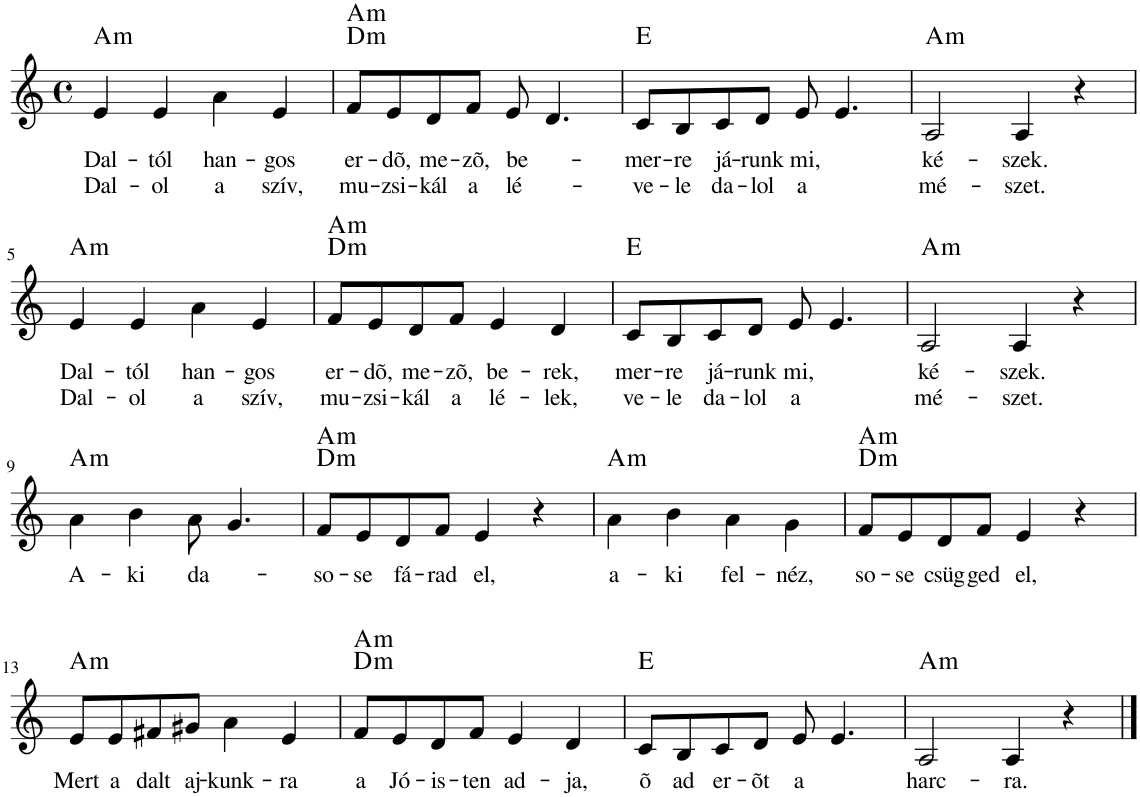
**kern	**text	**text	**harte
*part1	*part1	*part1	*part1
*staff1	*staff1	*staff1	*
*I"Piano	*	*	*
*I'Pno	*	*	*
*clefG2	*	*	*
*k[]	*	*	*
*M4/4	*	*	*
*met(c)	*	*	*
=1	=1	=1	=1
!	!LO:LY:b	!LO:LY:b	!LO:H:kt=m
4e/	Dal-	Dal-	A:min
!	!LO:LY:b	!LO:LY:b	!
4e/	-tól	-ol	.
!	!LO:LY:b	!LO:LY:b	!
4a\	han-	a	.
!	!LO:LY:b	!LO:LY:b	!
4e/	-gos	szív,	.
=2	=2	=2	=2
!	!LO:LY:b	!LO:LY:b	!LO:H:n=1:kt=m
!	!	!	!LO:H:n=2:kt=m
8f/L	er-	mu-	D:min A:min
!	!LO:LY:b	!LO:LY:b	!
8e/	-dõ,	-zsi-	.
!	!LO:LY:b	!LO:LY:b	!
8d/	me-	-kál	.
!	!LO:LY:b	!LO:LY:b	!
8f/J	-zõ,	a	.
!	!LO:LY:b	!LO:LY:b	!
8e/	be-	lé-	.
4.d/	.	.	.
=3	=3	=3	=3
!	!LO:LY:b	!LO:LY:b	!
8c/L	mer-	ve-	E:maj
!	!LO:LY:b	!LO:LY:b	!
8B/	-re	-le	.
!	!LO:LY:b	!LO:LY:b	!
8c/	já-	da-	.
!	!LO:LY:b	!LO:LY:b	!
8d/J	-runk	-lol	.
!	!LO:LY:b	!LO:LY:b	!
8e/	mi,	a	.
4.e/	.	.	.
=4	=4	=4	=4
!	!LO:LY:b	!LO:LY:b	!LO:H:kt=m
2A/	-ké-	-mé-	A:min
!	!LO:LY:b	!LO:LY:b	!
4A/	-szek.	-szet.	.
4r	.	.	.
!!LO:LB:g=z
=5	=5	=5	=5
!	!LO:LY:b	!LO:LY:b	!LO:H:kt=m
4e/	Dal-	Dal-	A:min
!	!LO:LY:b	!LO:LY:b	!
4e/	-tól	-ol	.
!	!LO:LY:b	!LO:LY:b	!
4a\	han-	a	.
!	!LO:LY:b	!LO:LY:b	!
4e/	-gos	szív,	.
=6	=6	=6	=6
!	!LO:LY:b	!LO:LY:b	!LO:H:n=1:kt=m
!	!	!	!LO:H:n=2:kt=m
8f/L	er-	mu-	D:min A:min
!	!LO:LY:b	!LO:LY:b	!
8e/	-dõ,	-zsi-	.
!	!LO:LY:b	!LO:LY:b	!
8d/	me-	-kál	.
!	!LO:LY:b	!LO:LY:b	!
8f/J	-zõ,	a	.
!	!LO:LY:b	!LO:LY:b	!
4e/	be-	lé-	.
!	!LO:LY:b	!LO:LY:b	!
4d/	-rek,	-lek,	.
=7	=7	=7	=7
!	!LO:LY:b	!LO:LY:b	!
8c/L	mer-	ve-	E:maj
!	!LO:LY:b	!LO:LY:b	!
8B/	-re	-le	.
!	!LO:LY:b	!LO:LY:b	!
8c/	já-	da-	.
!	!LO:LY:b	!LO:LY:b	!
8d/J	-runk	-lol	.
!	!LO:LY:b	!LO:LY:b	!
8e/	mi,	a	.
4.e/	.	.	.
=8	=8	=8	=8
!	!LO:LY:b	!LO:LY:b	!LO:H:kt=m
2A/	-ké-	-mé-	A:min
!	!LO:LY:b	!LO:LY:b	!
4A/	-szek.	-szet.	.
4r	.	.	.
!!LO:LB:g=z
=9	=9	=9	=9
!	!LO:LY:b	!	!LO:H:kt=m
4a\	A-	.	A:min
!	!LO:LY:b	!	!
4b\	-ki	.	.
!	!LO:LY:b	!	!
8a\	da-	.	.
4.g/	.	.	.
=10	=10	=10	=10
!	!LO:LY:b	!	!LO:H:n=1:kt=m
!	!	!	!LO:H:n=2:kt=m
8f/L	so-	.	D:min A:min
!	!LO:LY:b	!	!
8e/	-se	.	.
!	!LO:LY:b	!	!
8d/	fá-	.	.
!	!LO:LY:b	!	!
8f/J	-rad	.	.
!	!LO:LY:b	!	!
4e/	el,	.	.
4r	.	.	.
=11	=11	=11	=11
!	!LO:LY:b	!	!LO:H:kt=m
4a\	a-	.	A:min
!	!LO:LY:b	!	!
4b\	-ki	.	.
!	!LO:LY:b	!	!
4a\	fel-	.	.
!	!LO:LY:b	!	!
4g\	-néz,	.	.
=12	=12	=12	=12
!	!LO:LY:b	!	!LO:H:n=1:kt=m
!	!	!	!LO:H:n=2:kt=m
8f/L	so-	.	D:min A:min
!	!LO:LY:b	!	!
8e/	-se	.	.
!	!LO:LY:b	!	!
8d/	csüg-	.	.
!	!LO:LY:b	!	!
8f/J	-ged	.	.
!	!LO:LY:b	!	!
4e/	el,	.	.
4r	.	.	.
!!LO:LB:g=z
=13	=13	=13	=13
!	!LO:LY:b	!	!LO:H:kt=m
8e/L	Mert	.	A:min
!	!LO:LY:b	!	!
8e/	a	.	.
!	!LO:LY:b	!	!
8f#X/	dalt	.	.
!	!LO:LY:b	!	!
8g#X/J	aj-	.	.
!	!LO:LY:b	!	!
4a\	-kunk-	.	.
!	!LO:LY:b	!	!
4e/	-ra	.	.
=14	=14	=14	=14
!	!LO:LY:b	!	!LO:H:n=1:kt=m
!	!	!	!LO:H:n=2:kt=m
8f/L	a	.	D:min A:min
!	!LO:LY:b	!	!
8e/	Jó-	.	.
!	!LO:LY:b	!	!
8d/	-is-	.	.
!	!LO:LY:b	!	!
8f/J	-ten	.	.
!	!LO:LY:b	!	!
4e/	ad-	.	.
!	!LO:LY:b	!	!
4d/	-ja,	.	.
=15	=15	=15	=15
!	!LO:LY:b	!	!
8c/L	õ	.	E:maj
!	!LO:LY:b	!	!
8B/	ad	.	.
!	!LO:LY:b	!	!
8c/	er-	.	.
!	!LO:LY:b	!	!
8d/J	-õt	.	.
!	!LO:LY:b	!	!
8e/	a	.	.
4.e/	.	.	.
=16	=16	=16	=16
!	!LO:LY:b	!	!LO:H:kt=m
2A/	harc-	.	A:min
!	!LO:LY:b	!	!
4A/	-ra.	.	.
4r	.	.	.
==	==	==	==
*-	*-	*-	*-
